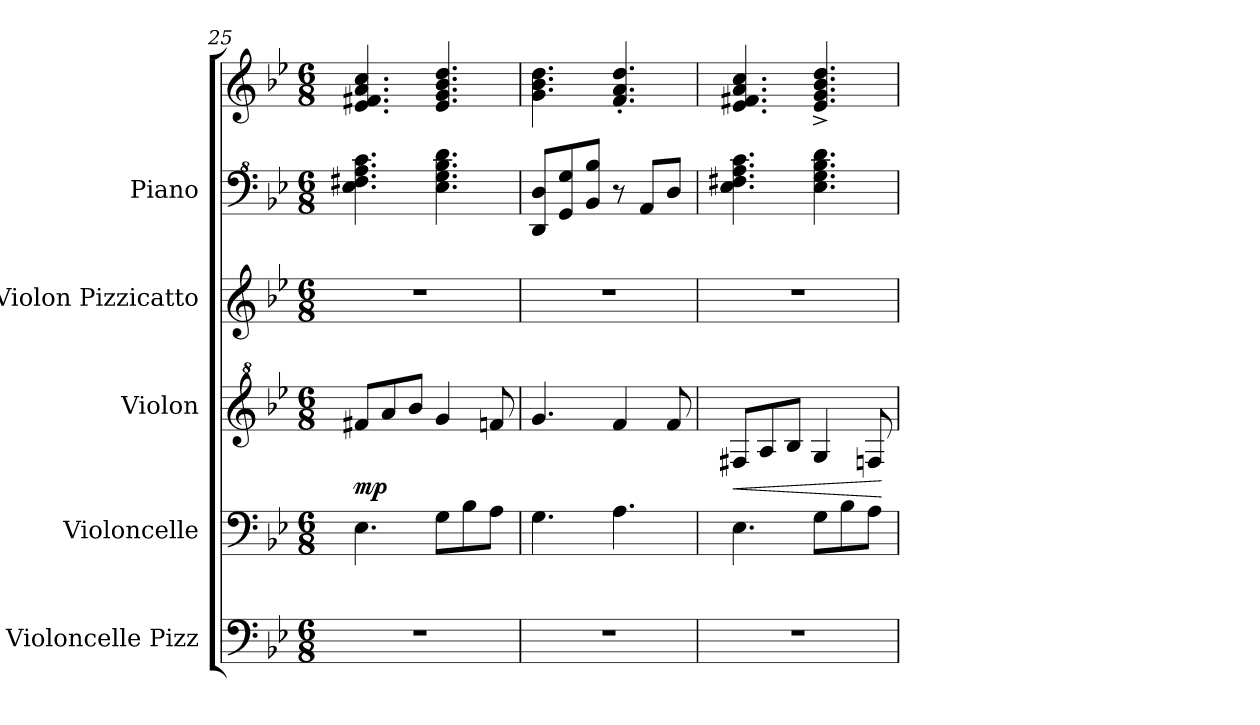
**kern	**kern	**kern	**dynam	**kern	**kern	**kern
*part5	*part4	*part3	*part3	*part2	*part1	*part1
*staff6	*staff5	*staff4	*staff4	*staff3	*staff2	*staff1
*I"Violoncelle Pizz	*I"Violoncelle	*I"Violon	*	*I"Violon Pizzicatto	*I"Piano	*
*I'Vlc Pizz	*I'Vlc	*I'Vln.	*	*I'Vln. Pizz.	*I'Pia.	*
*clefF4	*clefF4	*clefG^2	*	*clefG2	*clefF^4	*clefG2
*k[b-e-]	*k[b-e-]	*k[b-e-]	*	*k[b-e-]	*k[b-e-]	*k[b-e-]
*M6/8	*M6/8	*M6/8	*	*M6/8	*M6/8	*M6/8
=25	=25	=25	=25	=25	=25	=25
!	!	!	!LO:DY:b	!	!	!
2.r	4.E-\	8ff#X/L	mp	2.r	4.e-\ 4.f#X\ 4.a\ 4.cc\	4.e-/ 4.f#X/ 4.a/ 4.cc/
.	.	8aa/	.	.	.	.
.	.	8bb-/J	.	.	.	.
.	8G\L	4gg/	.	.	4.e-\ 4.g\ 4.b-\ 4.dd\	4.e-/ 4.g/ 4.b-/ 4.dd/
.	8B-\	.	.	.	.	.
.	8A\J	8ffn/	.	.	.	.
=26	=26	=26	=26	=26	=26	=26
2.r	4.G\	4.gg/	.	2.r	8D/ 8d/L	4.g\ 4.b-\ 4.dd\
.	.	.	.	.	8G/ 8g/	.
.	.	.	.	.	8B-/ 8b-/J	.
.	4.A\	4ff/	.	.	8r	4.f/' 4.a/' 4.dd/'
.	.	.	.	.	8A/L	.
.	.	8ff/	.	.	8d/J	.
=27	=27	=27	=27	=27	=27	=27
!	!	!	!LO:HP:b	!	!	!
2.r	4.E-\	8f#X/L	<	2.r	4.e-\ 4.f#X\ 4.a\ 4.cc\	4.e-/ 4.f#X/ 4.a/ 4.cc/
.	.	8a/	.	.	.	.
.	.	8b-/J	.	.	.	.
.	8G\L	4g/	.	.	4.e-\ 4.g\ 4.b-\ 4.dd\	4.e-/^ 4.g/^ 4.b-/^ 4.dd/^
.	8B-\	.	.	.	.	.
.	8A\J	8fn/	.	.	.	.
.	.	.	[	.	.	.
=	=	=	=	=	=	=
*-	*-	*-	*-	*-	*-	*-
